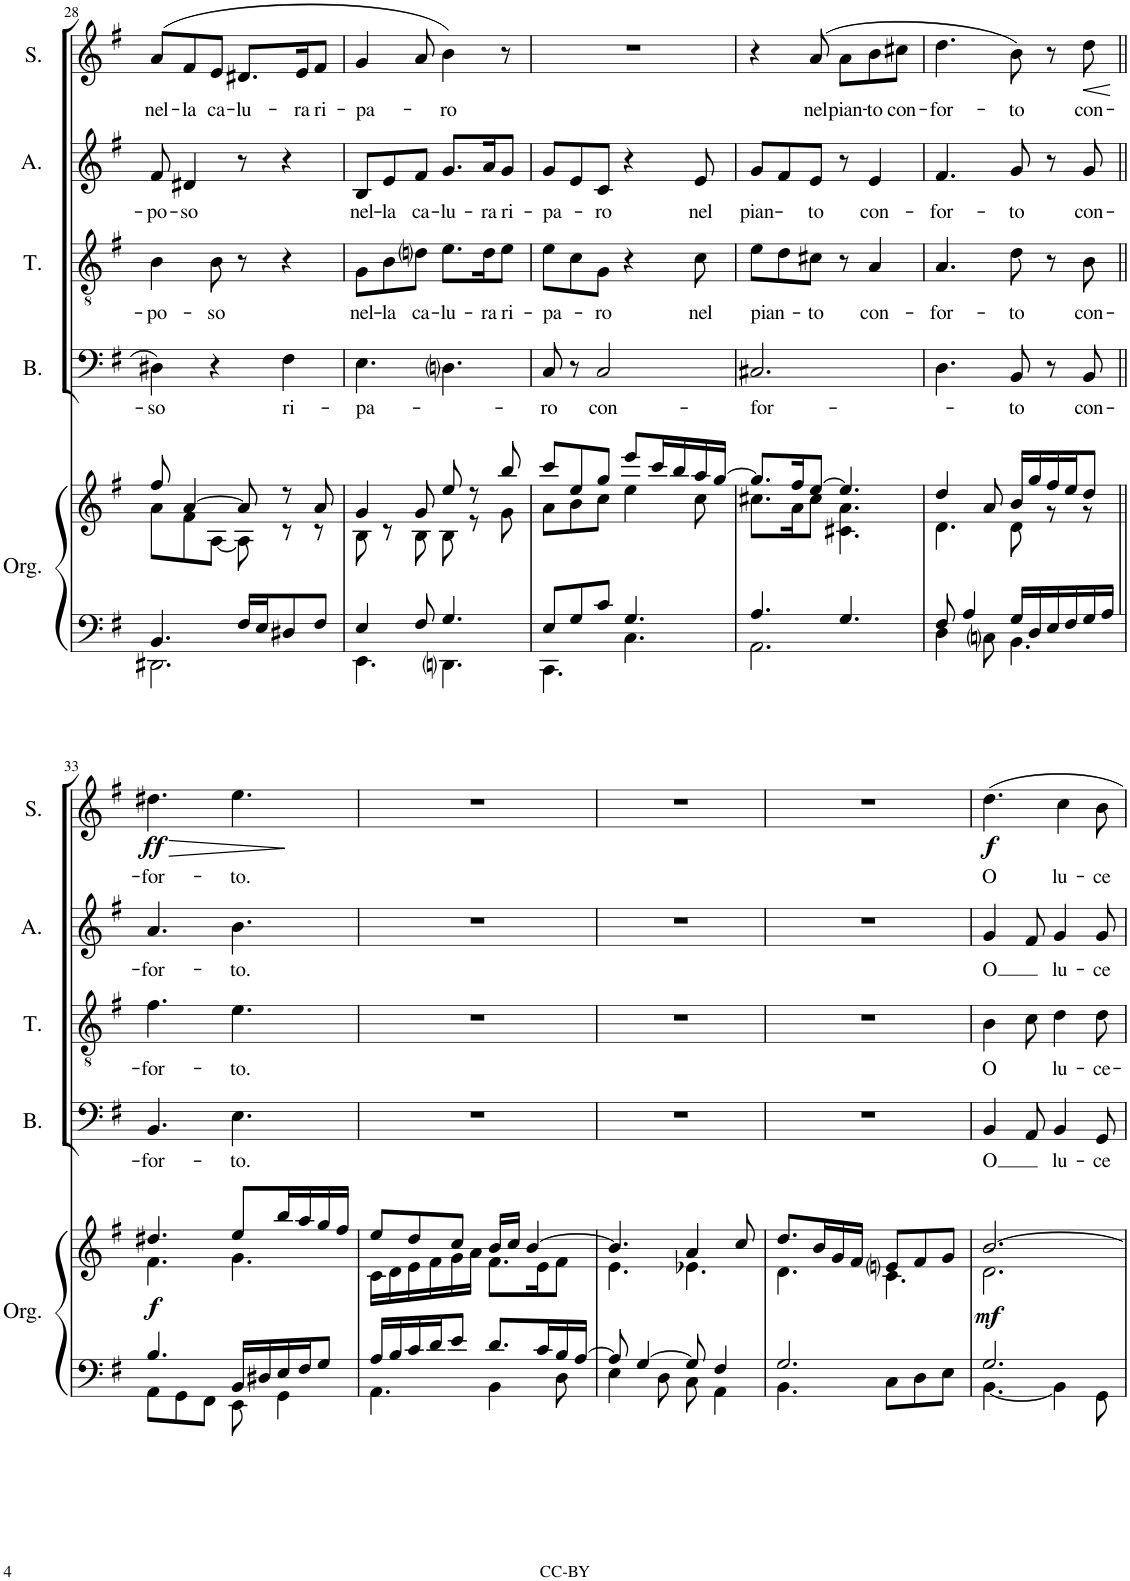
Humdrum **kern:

**kern	**kern	**dynam	**harte	**kern	**text	**kern	**text	**kern	**text	**kern	**text	**dynam
*part5	*part5	*part5	*part5	*part4	*part4	*part3	*part3	*part2	*part2	*part1	*part1	*part1
*staff6	*staff5	*staff5/6	*	*staff4	*staff4	*staff3	*staff3	*staff2	*staff2	*staff1	*staff1	*staff1
*I"Organ	*	*	*	*I"Bass	*	*I"Tenor	*	*I"Alto	*	*I"Soprano	*	*
*I'Org.	*	*	*	*I'B.	*	*I'T.	*	*I'A.	*	*I'S.	*	*
!!LO:PB:g=z
*clefF4	*clefG2	*	*	*clefF4	*	*clefGv2	*	*clefG2	*	*clefG2	*	*
*k[f#]	*k[f#]	*	*	*k[f#]	*	*k[f#]	*	*k[f#]	*	*k[f#]	*	*
*M6/8	*M6/8	*	*	*M6/8	*	*M6/8	*	*M6/8	*	*M6/8	*	*
=28	=28	=28	=28	=28	=28	=28	=28	=28	=28	=28	=28	=28
*^	*^	*	*	*	*	*	*	*	*	*	*	*
!	!	!	!	!	!	!	!LO:LY:b	!	!LO:LY:b	!	!LO:LY:b	!	!LO:LY:b	!
4.BB/	2.DD#X\	8ff#/	8a\L	.	.	4D#X\	-so	4B\	-po-	8f#/	-po-	(8a/L	nel-	.
!	!	!	!	!	!	!	!	!	!	!	!LO:LY:b	!	!LO:LY:b	!
.	.	[4a/	8f#\	.	.	.	.	.	.	4d#X/	-so	8f#/	-la	.
!	!	!	!	!	!	!	!	!	!LO:LY:b	!	!	!	!LO:LY:b	!
.	.	.	[8A\J	.	.	4r	.	8B\	-so	.	.	8e/J	ca-	.
!	!	!	!	!	!	!	!	!	!	!	!	!	!LO:LY:b	!
16F#/LL	.	8a/]	8A\]	.	.	.	.	8r	.	8r	.	8.d#X/L	-lu-	.
16E/J	.	.	.	.	.	.	.	.	.	.	.	.	.	.
!	!	!	!	!	!	!	!LO:LY:b	!	!	!	!	!	!	!
8D#X/	.	8r	8r	.	.	4F#\	ri-	4r	.	4r	.	.	.	.
!	!	!	!	!	!	!	!	!	!	!	!	!	!LO:LY:b	!
.	.	.	.	.	.	.	.	.	.	.	.	16e/K	-ra	.
!	!	!	!	!	!	!	!	!	!	!	!	!	!LO:LY:b	!
8F#/J	.	8a/	8r	.	.	.	.	.	.	.	.	8f#/J	ri-	.
=29	=29	=29	=29	=29	=29	=29	=29	=29	=29	=29	=29	=29	=29	=29
!	!	!	!	!	!	!	!LO:LY:b	!	!LO:LY:b	!	!LO:LY:b	!	!LO:LY:b	!
4E/	4.EE\	4g/	8B\	.	.	4.E\	-pa-	8G\L	nel-	8B/L	nel-	4g/	-pa-	.
!	!	!	!	!	!	!	!	!	!LO:LY:b	!	!LO:LY:b	!	!	!
.	.	.	8r	.	.	.	.	8B\	-la	8e/	-la	.	.	.
!	!	!	!	!	!	!	!	!	!LO:LY:b	!	!LO:LY:b	!	!	!
8F#/	.	8g/	8B\	.	.	.	.	8dni\J	ca-	8f#/J	ca-	8a/	.	.
!	!	!	!	!	!	!	!	!	!LO:LY:b	!	!LO:LY:b	!	!LO:LY:b	!
4.G/	4.DDni\	8ee/	8B\	.	.	4.Dni\	.	8.e\L	-lu-	8.g/L	-lu-	4b\)	-ro	.
.	.	8r	8r	.	.	.	.	.	.	.	.	.	.	.
!	!	!	!	!	!	!	!	!	!LO:LY:b	!	!LO:LY:b	!	!	!
.	.	.	.	.	.	.	.	16d\K	-ra	16a/K	-ra	.	.	.
!	!	!	!	!	!	!	!	!	!LO:LY:b	!	!LO:LY:b	!	!	!
.	.	8bb/	8g\	.	.	.	.	8e\J	ri-	8g/J	ri-	8r	.	.
=30	=30	=30	=30	=30	=30	=30	=30	=30	=30	=30	=30	=30	=30	=30
!	!	!	!	!	!	!	!LO:LY:b	!	!LO:LY:b	!	!LO:LY:b	!	!	!
8E/L	4.CC\	8ccc/L	8a\L	.	.	8C/	-ro	8e\L	-pa-	8g/L	-pa-	2.r	.	.
8G/	.	8ee/	8b\	.	.	8r	.	8c\	.	8e/	.	.	.	.
!	!	!	!	!	!	!	!LO:LY:b	!	!LO:LY:b	!	!LO:LY:b	!	!	!
8c/J	.	8gg/J	8cc\J	.	.	2C/	con-	8G\J	-ro	8c/J	-ro	.	.	.
4.G/	4.C\	8eee/L	4ee\	.	.	.	.	4r	.	4r	.	.	.	.
.	.	16ccc/L	.	.	.	.	.	.	.	.	.	.	.	.
.	.	16bb/	.	.	.	.	.	.	.	.	.	.	.	.
!	!	!	!	!	!	!	!	!	!LO:LY:b	!	!LO:LY:b	!	!	!
.	.	16aa/	8cc\	.	.	.	.	8c\	nel	8e/	nel	.	.	.
.	.	[16gg/JJ	.	.	.	.	.	.	.	.	.	.	.	.
=31	=31	=31	=31	=31	=31	=31	=31	=31	=31	=31	=31	=31	=31	=31
!	!	!	!	!	!	!	!LO:LY:b	!	!LO:LY:b	!	!LO:LY:b	!	!	!
4.A/	2.AA\	8.gg/L]	8.cc#X\L	.	.	2.C#X/	-for-	8e\L	pian-	8g/L	pian-	4r	.	.
.	.	.	.	.	.	.	.	8d\	.	8f#/	.	.	.	.
.	.	16ff#/K	16a\K	.	.	.	.	.	.	.	.	.	.	.
!	!	!	!	!	!	!	!	!	!LO:LY:b	!	!LO:LY:b	!	!LO:LY:b	!
.	.	[8ee/J	8cc#\J	.	.	.	.	8c#X\J	-to	8e/J	-to	(8a/	nel	.
!	!	!	!	!	!	!	!	!	!	!	!	!	!LO:LY:b	!
4.G/	.	4.ee/]	4.c#X\ 4.a\	.	.	.	.	8r	.	8r	.	8a\L	pian-	.
!	!	!	!	!	!	!	!	!	!LO:LY:b	!	!LO:LY:b	!	!LO:LY:b	!
.	.	.	.	.	.	.	.	4A/	con-	4e/	con-	8b\	-to	.
!	!	!	!	!	!	!	!	!	!	!	!	!	!LO:LY:b	!
.	.	.	.	.	.	.	.	.	.	.	.	8cc#X\J	con-	.
=32	=32	=32	=32	=32	=32	=32	=32	=32	=32	=32	=32	=32	=32	=32
!	!	!	!	!	!	!	!	!	!LO:LY:b	!	!LO:LY:b	!	!LO:LY:b	!
8F#/	4D\	4dd/	4.d\	.	D:maj	4.D\	.	4.A/	-for-	4.f#/	-for-	4.dd\	-for-	.
4A/	.	.	.	.	.	.	.	.	.	.	.	.	.	.
.	8Cni\	8a/	.	.	.	.	.	.	.	.	.	.	.	.
!	!	!	!	!	!LO:H:kt=T	!	!LO:LY:b	!	!LO:LY:b	!	!LO:LY:b	!	!LO:LY:b	!
16G/LL	4.BB\	16b/LL	8d\	.	N	8BB/	-to	8d\	-to	8g/	-to	8b\)	-to	.
16D/	.	16gg/	.	.	.	.	.	.	.	.	.	.	.	.
16E/	.	16ff#/	8r	.	.	8r	.	8r	.	8r	.	8r	.	.
16F#/	.	16ee/J	.	.	.	.	.	.	.	.	.	.	.	.
!	!	!	!	!	!	!	!LO:LY:b	!	!LO:LY:b	!	!LO:LY:b	!	!LO:LY:b	!LO:HP:b
16G/	.	8dd/J	8r	.	.	8BB/	con-	8B\	con-	8g/	con-	8dd\	con-	<
16A/JJ	.	.	.	.	.	.	.	.	.	.	.	.	.	.
*v	*v	*	*	*	*	*	*	*	*	*	*	*	*	*
*	*v	*v	*	*	*	*	*	*	*	*	*	*	*
.	.	.	.	.	.	.	.	.	.	.	.	[
!!LO:LB:g=z
=33||	=33||	=33||	=33||	=33||	=33||	=33||	=33||	=33||	=33||	=33||	=33||	=33||
*^	*^	*	*	*	*	*	*	*	*	*	*	*
!	!	!	!	!LO:DY:b	!	!	!LO:LY:b	!	!LO:LY:b	!	!LO:LY:b	!	!LO:LY:b	!LO:HP:b
!	!	!	!	!	!	!	!	!	!	!	!	!	!	!LO:DY:n=1:b
4.B/	8AA\L	4.dd#X/	4.f#\	f	D:maj	4.BB/	-for-	4.f#\	-for-	4.a/	-for-	4.dd#X\	-for-	> ff
.	8GG\	.	.	.	.	.	.	.	.	.	.	.	.	.
.	8FF#\J	.	.	.	.	.	.	.	.	.	.	.	.	.
!	!	!	!	!	!LO:H:kt=Tp	!	!LO:LY:b	!	!LO:LY:b	!	!LO:LY:b	!	!LO:LY:b	!
16BB/LL	8EE\	8ee/L	4.g\	.	N	4.E\	-to.	4.e\	-to.	4.b\	-to.	4.ee\	-to.	.
16D#X/	.	.	.	.	.	.	.	.	.	.	.	.	.	.
16E/	4GG\	16bb/L	.	.	.	.	.	.	.	.	.	.	.	.
16F#/J	.	16aa/	.	.	.	.	.	.	.	.	.	.	.	.
8G/J	.	16gg/	.	.	.	.	.	.	.	.	.	.	.	.
.	.	16ff#/JJ	.	.	.	.	.	.	.	.	.	.	.	.
*v	*v	*	*	*	*	*	*	*	*	*	*	*	*	*
*	*v	*v	*	*	*	*	*	*	*	*	*	*	*
.	.	.	.	.	.	.	.	.	.	.	.	]
=34	=34	=34	=34	=34	=34	=34	=34	=34	=34	=34	=34	=34
*^	*^	*	*	*	*	*	*	*	*	*	*	*
!	!	!	!	!	!LO:H:kt=Sp	!	!	!	!	!	!	!	!	!
16A/LL	4.AA\	8ee/L	16c\LL	.	N	2.r	.	2.r	.	2.r	.	2.r	.	.
16B/	.	.	16d\	.	.	.	.	.	.	.	.	.	.	.
16c/	.	8dd/	16e\	.	.	.	.	.	.	.	.	.	.	.
16d/J	.	.	16f#\	.	.	.	.	.	.	.	.	.	.	.
8e/J	.	8cc/J	16g\	.	.	.	.	.	.	.	.	.	.	.
.	.	.	16a\JJ	.	.	.	.	.	.	.	.	.	.	.
!	!	!	!	!	!LO:H:kt=p	!	!	!	!	!	!	!	!	!
8.d/L	4BB\	16b/LL	8.f#\L	.	.	.	.	.	.	.	.	.	.	.
.	.	16cc/JJ	.	.	.	.	.	.	.	.	.	.	.	.
.	.	[4b/	.	.	.	.	.	.	.	.	.	.	.	.
16c/L	.	.	16e\K	.	.	.	.	.	.	.	.	.	.	.
16B/	8D\	.	8f#\J	.	.	.	.	.	.	.	.	.	.	.
[16A/JJ	.	.	.	.	.	.	.	.	.	.	.	.	.	.
=35	=35	=35	=35	=35	=35	=35	=35	=35	=35	=35	=35	=35	=35	=35
8A/]	4E\	4.b/]	4.e\	.	.	2.r	.	2.r	.	2.r	.	2.r	.	.
[4G/	.	.	.	.	.	.	.	.	.	.	.	.	.	.
.	8D\	.	.	.	.	.	.	.	.	.	.	.	.	.
8G/]	8C\	4a/	4.e-X\	.	.	.	.	.	.	.	.	.	.	.
4F#/	4AA\	.	.	.	.	.	.	.	.	.	.	.	.	.
.	.	8cc/	.	.	.	.	.	.	.	.	.	.	.	.
=36	=36	=36	=36	=36	=36	=36	=36	=36	=36	=36	=36	=36	=36	=36
!	!	!	!	!	!LO:H:kt=Tp	!	!	!	!	!	!	!	!	!
2.G/	4.BB\	8.dd/L	4.d\	.	N	2.r	.	2.r	.	2.r	.	2.r	.	.
.	.	16b/L	.	.	.	.	.	.	.	.	.	.	.	.
.	.	16g/	.	.	.	.	.	.	.	.	.	.	.	.
.	.	16f#/JJ	.	.	.	.	.	.	.	.	.	.	.	.
!	!	!	!	!	!LO:H:kt=S	!	!	!	!	!	!	!	!	!
.	8C\L	8eni/L	4.c\	.	N	.	.	.	.	.	.	.	.	.
.	8D\	8f#/	.	.	.	.	.	.	.	.	.	.	.	.
.	8E\J	8g/J	.	.	.	.	.	.	.	.	.	.	.	.
=37	=37	=37	=37	=37	=37	=37	=37	=37	=37	=37	=37	=37	=37	=37
!	!	!	!	!LO:DY:b	!LO:H:kt=T	!	!LO:LY:b	!	!LO:LY:b	!	!LO:LY:b	!	!LO:LY:b	!LO:DY:b
2.G/	[4.BB\	[2.b/	2.d\	mf	N	4BB/	O	4B\	O	4g/	O	4.dd\	O	f
.	.	.	.	.	.	8AA/	.	8c\	.	8f#/	.	.	.	.
!	!	!	!	!	!	!	!LO:LY:b	!	!LO:LY:b	!	!LO:LY:b	!	!LO:LY:b	!
.	4BB\]	.	.	.	.	4BB/	lu-	4d\	lu-	4g/	lu-	4cc\	lu-	.
!	!	!	!	!	!	!	!LO:LY:b	!	!LO:LY:b	!	!LO:LY:b	!	!LO:LY:b	!
.	8GG\	.	.	.	.	8GG/	-ce	8d\	-ce-	8g/	-ce	8b\	-ce	.
*v	*v	*	*	*	*	*	*	*	*	*	*	*	*	*
*	*v	*v	*	*	*	*	*	*	*	*	*	*	*
=	=	=	=	=	=	=	=	=	=	=	=	=
*-	*-	*-	*-	*-	*-	*-	*-	*-	*-	*-	*-	*-
